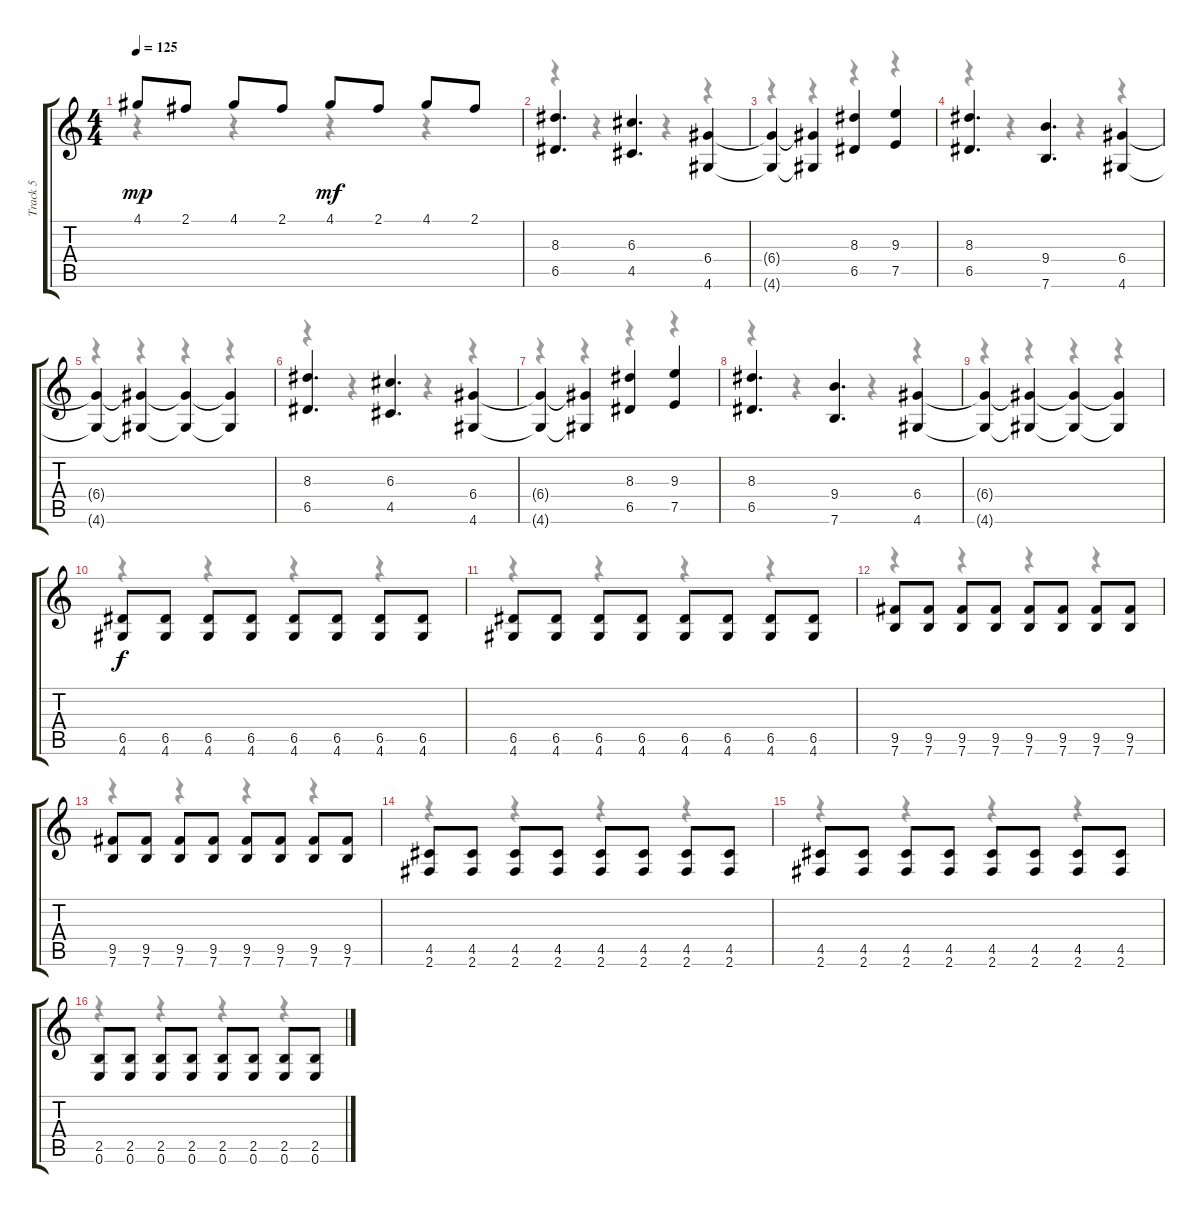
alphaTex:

\track ("Track 5" "Track 5") {instrument distortionguitar}
\staff {score tabs}
\tuning (E4 B3 G3 D3 A2 E2) {hide}
\voice
\ts (4 4)
\tempo 125
\clef g2
\ks c
4.1.8{dy mp} 2.1.8 4.1.8 2.1.8 4.1.8{dy mf} 2.1.8 4.1.8 2.1.8 |
(8.3 6.5).4{d} (6.3 4.5).4{d} (6.4 4.6).4 |
(6.4{t} 4.6{t}).4 (6.4{t} 4.6{t}).4 (8.3 6.5).4 (9.3 7.5).4 |
(8.3 6.5).4{d} (9.4 7.6).4{d} (6.4 4.6).4 |
(6.4{t} 4.6{t}).4 (6.4{t} 4.6{t}).4 (6.4{t} 4.6{t}).4 (6.4{t} 4.6{t}).4 |
(8.3 6.5).4{d} (6.3 4.5).4{d} (6.4 4.6).4 |
(6.4{t} 4.6{t}).4 (6.4{t} 4.6{t}).4 (8.3 6.5).4 (9.3 7.5).4 |
(8.3 6.5).4{d} (9.4 7.6).4{d} (6.4 4.6).4 |
(6.4{t} 4.6{t}).4 (6.4{t} 4.6{t}).4 (6.4{t} 4.6{t}).4 (6.4{t} 4.6{t}).4 |
(6.5 4.6).8{dy f} (6.5 4.6).8 (6.5 4.6).8 (6.5 4.6).8 (6.5 4.6).8 (6.5 4.6).8 (6.5 4.6).8 (6.5 4.6).8 |
(6.5 4.6).8 (6.5 4.6).8 (6.5 4.6).8 (6.5 4.6).8 (6.5 4.6).8 (6.5 4.6).8 (6.5 4.6).8 (6.5 4.6).8 |
(9.5 7.6).8 (9.5 7.6).8 (9.5 7.6).8 (9.5 7.6).8 (9.5 7.6).8 (9.5 7.6).8 (9.5 7.6).8 (9.5 7.6).8 |
(9.5 7.6).8 (9.5 7.6).8 (9.5 7.6).8 (9.5 7.6).8 (9.5 7.6).8 (9.5 7.6).8 (9.5 7.6).8 (9.5 7.6).8 |
(4.5 2.6).8 (4.5 2.6).8 (4.5 2.6).8 (4.5 2.6).8 (4.5 2.6).8 (4.5 2.6).8 (4.5 2.6).8 (4.5 2.6).8 |
(4.5 2.6).8 (4.5 2.6).8 (4.5 2.6).8 (4.5 2.6).8 (4.5 2.6).8 (4.5 2.6).8 (4.5 2.6).8 (4.5 2.6).8 |
(2.5 0.6).8 (2.5 0.6).8 (2.5 0.6).8 (2.5 0.6).8 (2.5 0.6).8 (2.5 0.6).8 (2.5 0.6).8 (2.5 0.6).8
\voice
\clef g2
\ottava regular
\simile none
\ks c
r.4{dy f} r.4 r.4 r.4 |
r.4 r.4 r.4 r.4 |
r.4 r.4 r.4 r.4 |
r.4 r.4 r.4 r.4 |
r.4 r.4 r.4 r.4 |
r.4 r.4 r.4 r.4 |
r.4 r.4 r.4 r.4 |
r.4 r.4 r.4 r.4 |
r.4 r.4 r.4 r.4 |
r.4 r.4 r.4 r.4 |
r.4 r.4 r.4 r.4 |
r.4 r.4 r.4 r.4 |
r.4 r.4 r.4 r.4 |
r.4 r.4 r.4 r.4 |
r.4 r.4 r.4 r.4 |
r.4 r.4 r.4 r.4
